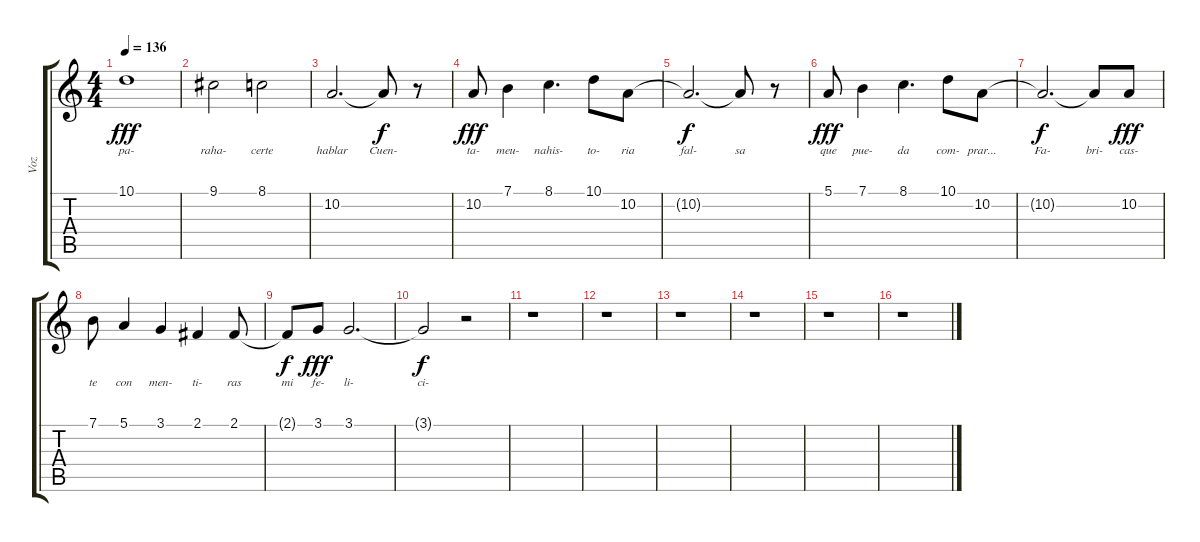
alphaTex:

\track ("Voz" "Voz") {instrument pad7halo}
\staff {score tabs}
\tuning (E4 B3 G3 D3 A2 E2) {hide}
\ts (4 4)
\tempo 136
\clef g2
\ks c
10.1.1{lyrics (0 "pa-") lyrics (1 "") lyrics (2 "") lyrics (3 "") lyrics (4 "") dy fff} |
9.1.2{lyrics (0 "raha-") lyrics (1 "") lyrics (2 "") lyrics (3 "") lyrics (4 "")} 8.1.2{lyrics (0 "certe") lyrics (1 "") lyrics (2 "") lyrics (3 "") lyrics (4 "")} |
10.2.2{d lyrics (0 "hablar") lyrics (1 "") lyrics (2 "") lyrics (3 "") lyrics (4 "")} 10.2{t}.8{lyrics (0 "Cuen-") lyrics (1 "") lyrics (2 "") lyrics (3 "") lyrics (4 "") dy f} r.8 |
10.2.8{lyrics (0 "ta-") lyrics (1 "") lyrics (2 "") lyrics (3 "") lyrics (4 "") dy fff} 7.1.4{lyrics (0 "meu-") lyrics (1 "") lyrics (2 "") lyrics (3 "") lyrics (4 "")} 8.1.4{d lyrics (0 "nahis-") lyrics (1 "") lyrics (2 "") lyrics (3 "") lyrics (4 "")} 10.1.8{lyrics (0 "to-") lyrics (1 "") lyrics (2 "") lyrics (3 "") lyrics (4 "")} 10.2.8{lyrics (0 "ria") lyrics (1 "") lyrics (2 "") lyrics (3 "") lyrics (4 "")} |
10.2{t}.2{d lyrics (0 "fal-") lyrics (1 "") lyrics (2 "") lyrics (3 "") lyrics (4 "") dy f} 10.2{t}.8{lyrics (0 "sa") lyrics (1 "") lyrics (2 "") lyrics (3 "") lyrics (4 "")} r.8 |
5.1.8{lyrics (0 "que") lyrics (1 "") lyrics (2 "") lyrics (3 "") lyrics (4 "") dy fff} 7.1.4{lyrics (0 "pue-") lyrics (1 "") lyrics (2 "") lyrics (3 "") lyrics (4 "")} 8.1.4{d lyrics (0 "da") lyrics (1 "") lyrics (2 "") lyrics (3 "") lyrics (4 "")} 10.1.8{lyrics (0 "com-") lyrics (1 "") lyrics (2 "") lyrics (3 "") lyrics (4 "")} 10.2.8{lyrics (0 "prar...") lyrics (1 "") lyrics (2 "") lyrics (3 "") lyrics (4 "")} |
10.2{t}.2{d lyrics (0 "Fa-") lyrics (1 "") lyrics (2 "") lyrics (3 "") lyrics (4 "") dy f} 10.2{t}.8{lyrics (0 "bri-") lyrics (1 "") lyrics (2 "") lyrics (3 "") lyrics (4 "")} 10.2.8{lyrics (0 "cas-") lyrics (1 "") lyrics (2 "") lyrics (3 "") lyrics (4 "") dy fff} |
7.1.8{lyrics (0 "te") lyrics (1 "") lyrics (2 "") lyrics (3 "") lyrics (4 "")} 5.1.4{lyrics (0 "con") lyrics (1 "") lyrics (2 "") lyrics (3 "") lyrics (4 "")} 3.1.4{lyrics (0 "men-") lyrics (1 "") lyrics (2 "") lyrics (3 "") lyrics (4 "")} 2.1.4{lyrics (0 "ti-") lyrics (1 "") lyrics (2 "") lyrics (3 "") lyrics (4 "")} 2.1.8{lyrics (0 "ras") lyrics (1 "") lyrics (2 "") lyrics (3 "") lyrics (4 "")} |
2.1{t}.8{lyrics (0 "mi") lyrics (1 "") lyrics (2 "") lyrics (3 "") lyrics (4 "") dy f} 3.1.8{lyrics (0 "fe-") lyrics (1 "") lyrics (2 "") lyrics (3 "") lyrics (4 "") dy fff} 3.1.2{d lyrics (0 "li-") lyrics (1 "") lyrics (2 "") lyrics (3 "") lyrics (4 "")} |
3.1{t}.2{lyrics (0 "ci-") lyrics (1 "") lyrics (2 "") lyrics (3 "") lyrics (4 "") dy f} r.2 |
r.1 |
r.1 |
r.1 |
r.1 |
r.1 |
r.1
